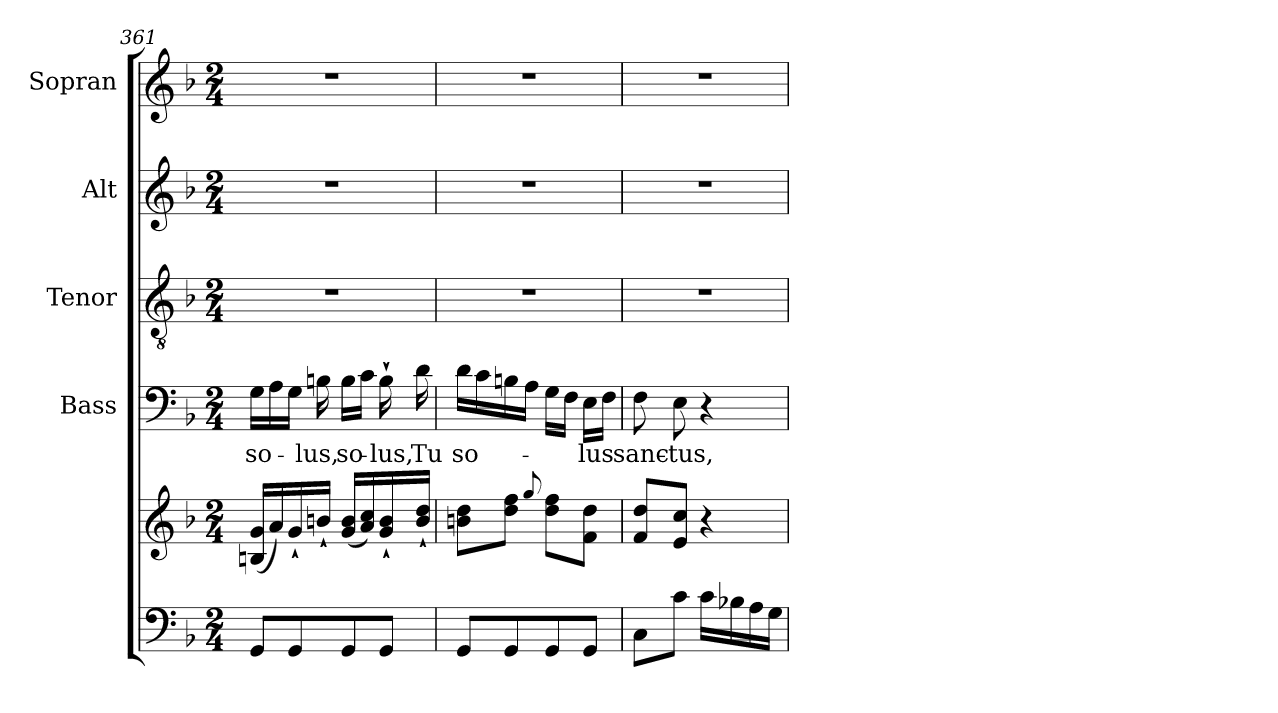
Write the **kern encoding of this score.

**kern	**kern	**kern	**text	**kern	**kern	**kern
*part5	*part5	*part4	*part4	*part3	*part2	*part1
*staff6	*staff5	*staff4	*staff4	*staff3	*staff2	*staff1
*	*	*I"Bass	*	*I"Tenor	*I"Alt	*I"Sopran
*	*	*I'B.	*	*I'T.	*I'A.	*I'S.
*clefF4	*clefG2	*clefF4	*	*clefGv2	*clefG2	*clefG2
*k[b-]	*k[b-]	*k[b-]	*	*k[b-]	*k[b-]	*k[b-]
*F:	*F:	*F:	*	*F:	*F:	*F:
*M2/4	*M2/4	*M2/4	*	*M2/4	*M2/4	*M2/4
=361	=361	=361	=361	=361	=361	=361
!	!	!	!LO:LY:b	!	!	!
8GG/L	(<16Bn/ 16g/LL	16G\LL	so-	2r	2r	2r
.	16a/)	16A\	.	.	.	.
8GG/	16g`</	16G\JJ	.	.	.	.
!	!	!	!LO:LY:b	!	!	!
.	16bn`</JJ	16Bn\	-lus,	.	.	.
!	!	!	!LO:LY:b	!	!	!
8GG/	(<16g/ 16b/LL	16B\LL	so-	.	.	.
.	16a/ 16cc/)	16c\JJ	.	.	.	.
!	!	!	!LO:LY:b	!	!	!
8GG/J	16g/`< 16b/`<	16B`>\	-lus,	.	.	.
!	!	!	!LO:LY:b	!	!	!
.	16b/`< 16dd/`<JJ	16d\	Tu	.	.	.
=362	=362	=362	=362	=362	=362	=362
!	!	!	!LO:LY:b	!	!	!
8GG/L	8bn\ 8dd\L	16d\LL	so-	2r	2r	2r
.	.	16c\	.	.	.	.
8GG/	8dd\ 8ff\J	16Bn\	.	.	.	.
.	.	16A\JJ	.	.	.	.
.	8qqgg/	.	.	.	.	.
8GG/	8dd\ 8ff\L	16G\LL	.	.	.	.
.	.	16F\JJ	.	.	.	.
!	!	!	!LO:LY:b	!	!	!
8GG/J	8f\ 8dd\J	16E\LL	-lus	.	.	.
.	.	16F\JJ	.	.	.	.
!!LO:LB:g=z
=363	=363	=363	=363	=363	=363	=363
!	!	!	!LO:LY:b	!	!	!
8C\L	8f/ 8dd/L	8F\	sanc-	2r	2r	2r
!	!	!	!LO:LY:b	!	!	!
8c\J	8e/ 8cc/J	8E\	-tus,	.	.	.
16c\LL	4r	4r	.	.	.	.
16B-X\	.	.	.	.	.	.
16A\	.	.	.	.	.	.
16G\JJ	.	.	.	.	.	.
=	=	=	=	=	=	=
*-	*-	*-	*-	*-	*-	*-
